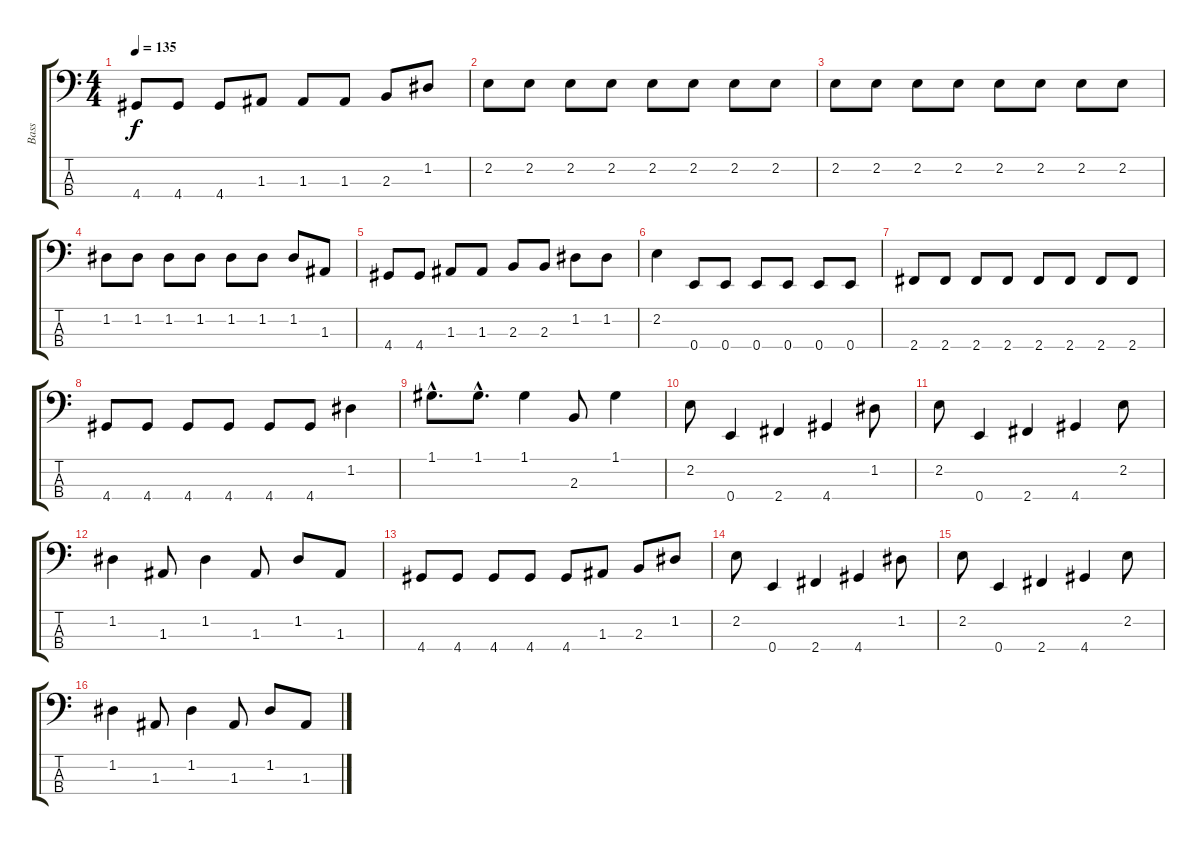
\track ("Bass" "Bass") {instrument electricbasspick}
\staff {score tabs}
\tuning (G2 D2 A1 E1) {hide}
\ts (4 4)
\tempo 135
\clef f4
\ks c
4.4.8{dy f} 4.4.8 4.4.8 1.3.8 1.3.8 1.3.8 2.3.8 1.2.8 |
2.2.8 2.2.8 2.2.8 2.2.8 2.2.8 2.2.8 2.2.8 2.2.8 |
2.2.8 2.2.8 2.2.8 2.2.8 2.2.8 2.2.8 2.2.8 2.2.8 |
1.2.8 1.2.8 1.2.8 1.2.8 1.2.8 1.2.8 1.2.8 1.3.8 |
4.4.8 4.4.8 1.3.8 1.3.8 2.3.8 2.3.8 1.2.8 1.2.8 |
2.2.4 0.4.8 0.4.8 0.4.8 0.4.8 0.4.8 0.4.8 |
2.4.8 2.4.8 2.4.8 2.4.8 2.4.8 2.4.8 2.4.8 2.4.8 |
4.4.8 4.4.8 4.4.8 4.4.8 4.4.8 4.4.8 1.2.4 |
1.1{hac}.8{d} 1.1{hac}.8{d} 1.1.4 2.3.8 1.1.4 |
2.2.8 0.4.4 2.4.4 4.4.4 1.2.8 |
2.2.8 0.4.4 2.4.4 4.4.4 2.2.8 |
1.2.4 1.3.8 1.2.4 1.3.8 1.2.8 1.3.8 |
4.4.8 4.4.8 4.4.8 4.4.8 4.4.8 1.3.8 2.3.8 1.2.8 |
2.2.8 0.4.4 2.4.4 4.4.4 1.2.8 |
2.2.8 0.4.4 2.4.4 4.4.4 2.2.8 |
1.2.4 1.3.8 1.2.4 1.3.8 1.2.8 1.3.8
